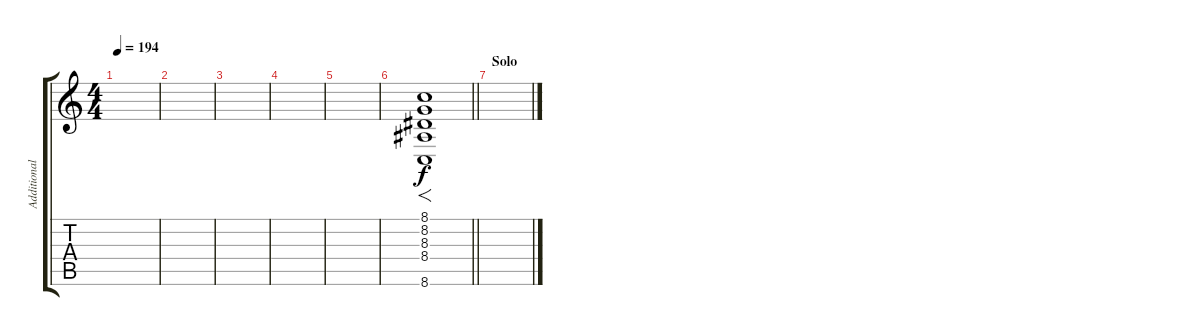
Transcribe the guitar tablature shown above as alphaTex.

\track ("Additional Effects" "Additional") {instrument synthvoice}
\staff {score tabs}
\tuning (E4 B3 G3 D3 A2 E2) {hide}
\ts (4 4)
\tempo 194
\clef g2
\ks c
|
|
|
|
|
\barLineRight lightlight
(8.1 8.2 8.3 8.4 8.6).1{f} |
\section ("" "Solo")
